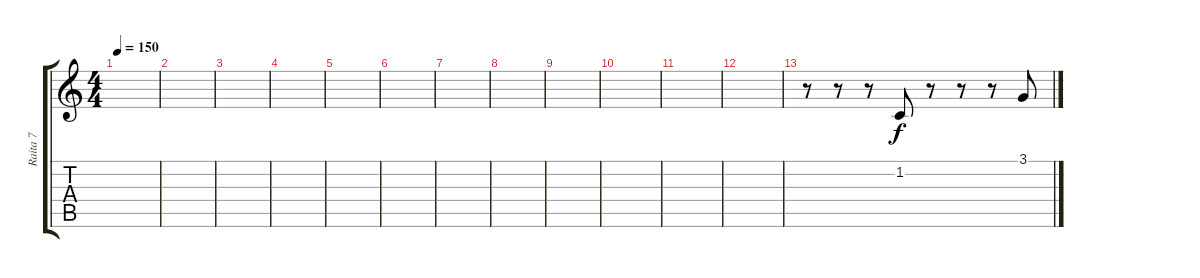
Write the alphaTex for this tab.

\track ("Raita 7" "Raita 7") {instrument gunshot}
\staff {score tabs}
\tuning (E4 B3 G3 D3 A2 E2) {hide}
\ts (4 4)
\tempo 150
\clef g2
\ks c
|
|
|
|
|
|
|
|
|
|
|
|
r.8 r.8 r.8 1.2.8 r.8 r.8 r.8 3.1.8
